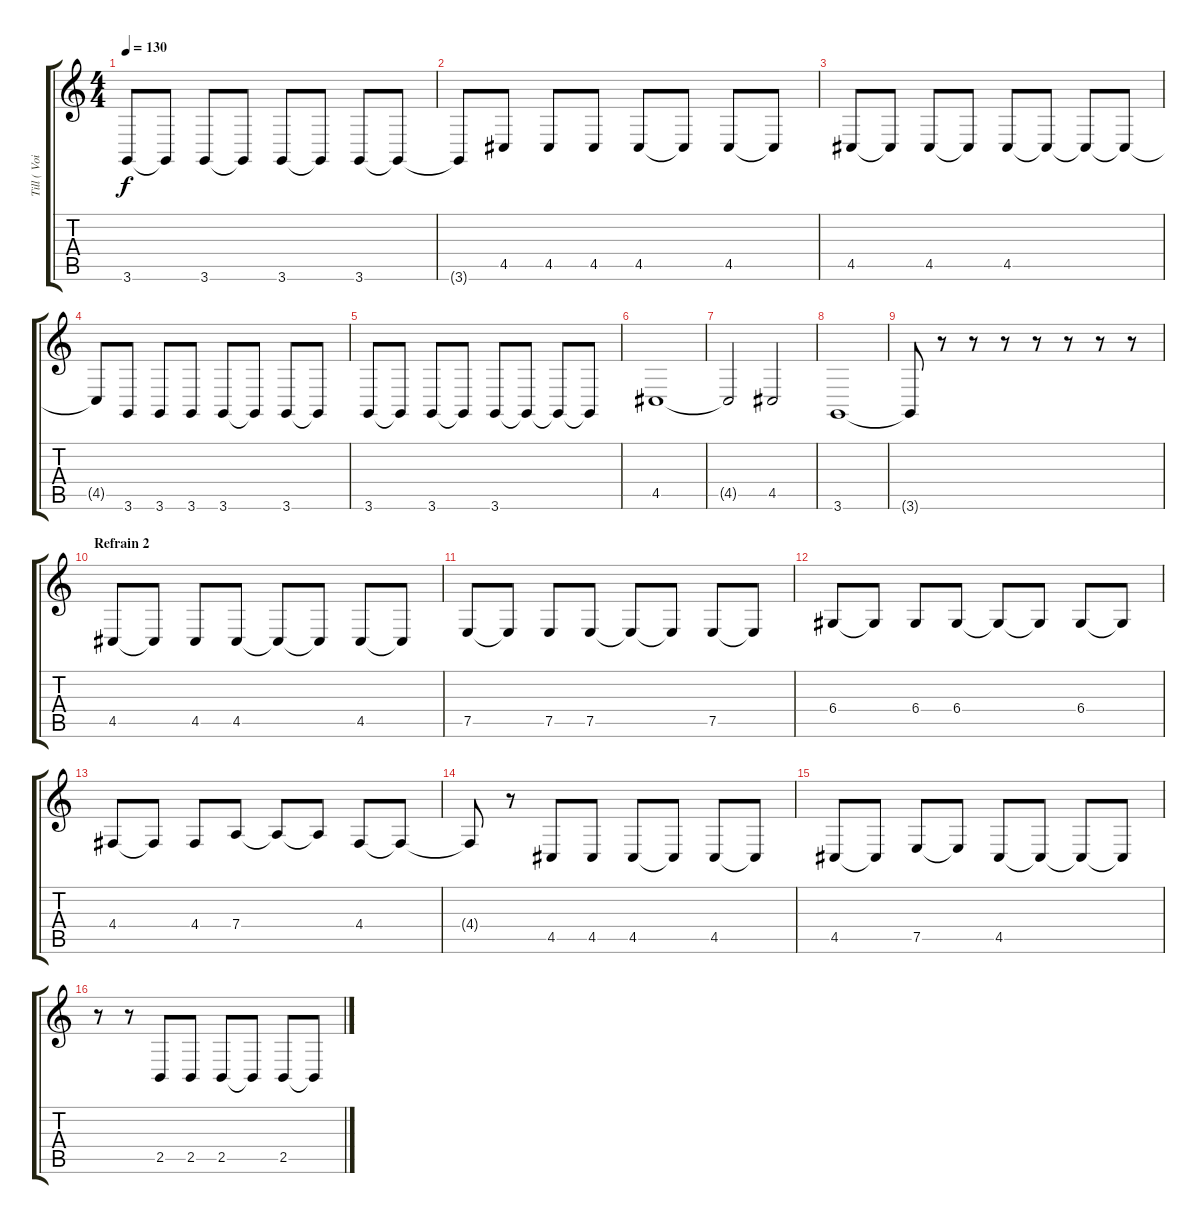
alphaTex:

\track ("Till ( Voice )" "Till ( Voi") {instrument lead8bassandlead}
\staff {score tabs}
\tuning (E4 B3 G3 D3 A2 E2) {hide}
\ts (4 4)
\tempo 130
\clef g2
\ks c
3.6.8{dy f} 3.6{t}.8 3.6.8 3.6{t}.8 3.6.8 3.6{t}.8 3.6.8 3.6{t}.8 |
3.6{t}.8 4.5.8 4.5.8 4.5.8 4.5.8 4.5{t}.8 4.5.8 4.5{t}.8 |
4.5.8 4.5{t}.8 4.5.8 4.5{t}.8 4.5.8 4.5{t}.8 4.5{t}.8 4.5{t}.8 |
4.5{t}.8 3.6.8 3.6.8 3.6.8 3.6.8 3.6{t}.8 3.6.8 3.6{t}.8 |
3.6.8 3.6{t}.8 3.6.8 3.6{t}.8 3.6.8 3.6{t}.8 3.6{t}.8 3.6{t}.8 |
4.5.1 |
4.5{t}.2 4.5.2 |
3.6.1 |
3.6{t}.8 r.8 r.8 r.8 r.8 r.8 r.8 r.8 |
\section ("" "Refrain 2")
4.5.8 4.5{t}.8 4.5.8 4.5.8 4.5{t}.8 4.5{t}.8 4.5.8 4.5{t}.8 |
7.5.8 7.5{t}.8 7.5.8 7.5.8 7.5{t}.8 7.5{t}.8 7.5.8 7.5{t}.8 |
6.4.8 6.4{t}.8 6.4.8 6.4.8 6.4{t}.8 6.4{t}.8 6.4.8 6.4{t}.8 |
4.4.8 4.4{t}.8 4.4.8 7.4.8 7.4{t}.8 7.4{t}.8 4.4.8 4.4{t}.8 |
4.4{t}.8 r.8 4.5.8 4.5.8 4.5.8 4.5{t}.8 4.5.8 4.5{t}.8 |
4.5.8 4.5{t}.8 7.5.8 7.5{t}.8 4.5.8 4.5{t}.8 4.5{t}.8 4.5{t}.8 |
r.8 r.8 2.5.8 2.5.8 2.5.8 2.5{t}.8 2.5.8 2.5{t}.8
